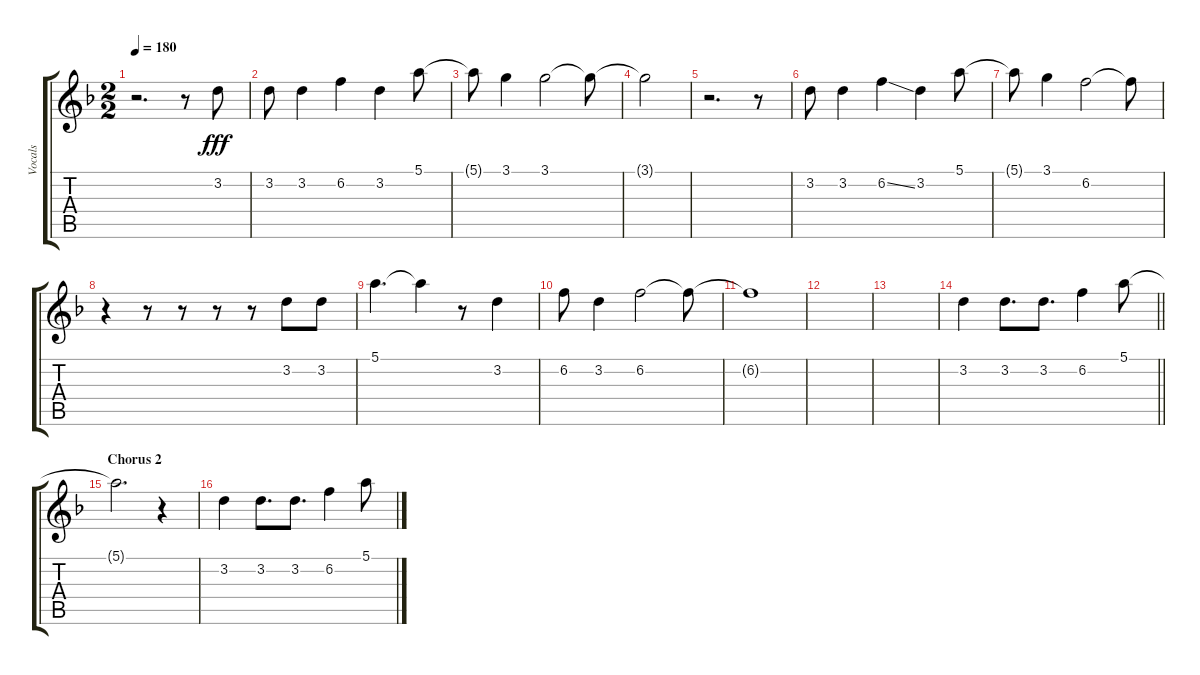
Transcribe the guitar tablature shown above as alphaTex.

\track ("Vocals" "Vocals") {instrument electricguitarclean}
\staff {score tabs}
\tuning (E4 B3 G3 D3 A2 E2) {hide}
\ts (2 2)
\tempo 180
\clef g2
\ks dminor
r.2{d dy fff} r.8 3.2.8 |
3.2.8 3.2.4 6.2.4 3.2.4 5.1.8 |
5.1{t}.8 3.1.4 3.1.2 3.1{t}.8 |
3.1{t}.2 |
r.2{d} r.8 |
3.2.8 3.2.4 6.2{ss}.4 3.2.4 5.1.8 |
5.1{t}.8 3.1.4 6.2.2 6.2{t}.8 |
r.4 r.8 r.8 r.8 r.8 3.2.8 3.2.8 |
5.1.4{d} 5.1{t}.4 r.8 3.2.4 |
6.2.8 3.2.4 6.2.2 6.2{t}.8 |
6.2{t}.1 |
|
|
\barLineRight lightlight
3.2.4 3.2.8{d} 3.2.8{d} 6.2.4 5.1.8 |
\section ("" "Chorus 2")
5.1{t}.2{d} r.4 |
3.2.4 3.2.8{d} 3.2.8{d} 6.2.4 5.1.8
